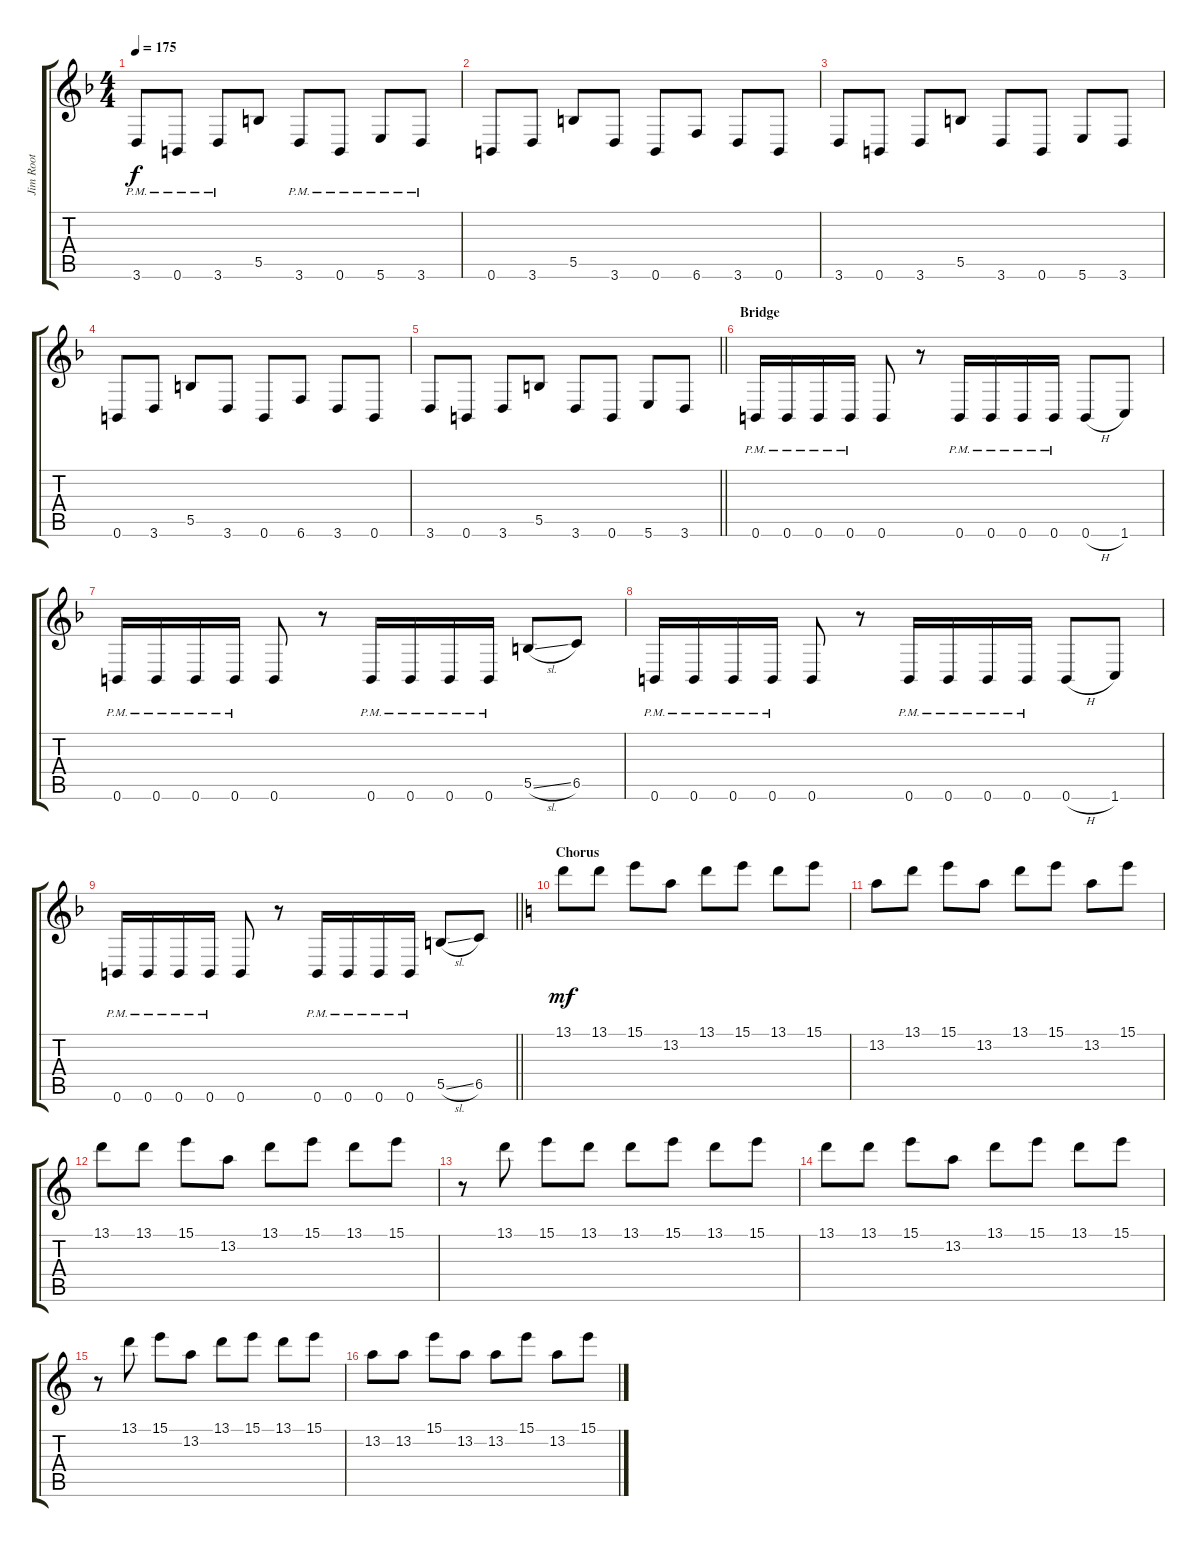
\track ("Jim Root" "Jim Root") {instrument distortionguitar}
\staff {score tabs}
\tuning (Db4 Ab3 E3 B2 Gb2 B1) {hide}
\ts (4 4)
\tempo 175
\clef g2
\ks f
3.6{pm}.8{dy f} 0.6{pm}.8 3.6{pm}.8 5.5.8 3.6{pm}.8 0.6{pm}.8 5.6{pm}.8 3.6{pm}.8 |
0.6.8 3.6.8 5.5.8 3.6.8 0.6.8 6.6.8 3.6.8 0.6.8 |
3.6.8 0.6.8 3.6.8 5.5.8 3.6.8 0.6.8 5.6.8 3.6.8 |
0.6.8 3.6.8 5.5.8 3.6.8 0.6.8 6.6.8 3.6.8 0.6.8 |
\barLineRight lightlight
3.6.8 0.6.8 3.6.8 5.5.8 3.6.8 0.6.8 5.6.8 3.6.8 |
\section ("" "Bridge")
0.6{pm}.16 0.6{pm}.16 0.6{pm}.16 0.6{pm}.16 0.6.8 r.8 0.6{pm}.16 0.6{pm}.16 0.6{pm}.16 0.6{pm}.16 0.6{h}.8 1.6.8 |
0.6{pm}.16 0.6{pm}.16 0.6{pm}.16 0.6{pm}.16 0.6.8 r.8 0.6{pm}.16 0.6{pm}.16 0.6{pm}.16 0.6{pm}.16 5.5{sl}.8 6.5.8 |
0.6{pm}.16 0.6{pm}.16 0.6{pm}.16 0.6{pm}.16 0.6.8 r.8 0.6{pm}.16 0.6{pm}.16 0.6{pm}.16 0.6{pm}.16 0.6{h}.8 1.6.8 |
\barLineRight lightlight
0.6{pm}.16 0.6{pm}.16 0.6{pm}.16 0.6{pm}.16 0.6.8 r.8 0.6{pm}.16 0.6{pm}.16 0.6{pm}.16 0.6{pm}.16 5.5{sl}.8 6.5.8 |
\section ("" "Chorus")
\ks c
13.1.8{dy mf} 13.1.8 15.1.8 13.2.8 13.1.8 15.1.8 13.1.8 15.1.8 |
13.2.8 13.1.8 15.1.8 13.2.8 13.1.8 15.1.8 13.2.8 15.1.8 |
13.1.8 13.1.8 15.1.8 13.2.8 13.1.8 15.1.8 13.1.8 15.1.8 |
r.8 13.1.8 15.1.8 13.1.8 13.1.8 15.1.8 13.1.8 15.1.8 |
13.1.8 13.1.8 15.1.8 13.2.8 13.1.8 15.1.8 13.1.8 15.1.8 |
r.8 13.1.8 15.1.8 13.2.8 13.1.8 15.1.8 13.1.8 15.1.8 |
13.2.8 13.2.8 15.1.8 13.2.8 13.2.8 15.1.8 13.2.8 15.1.8
